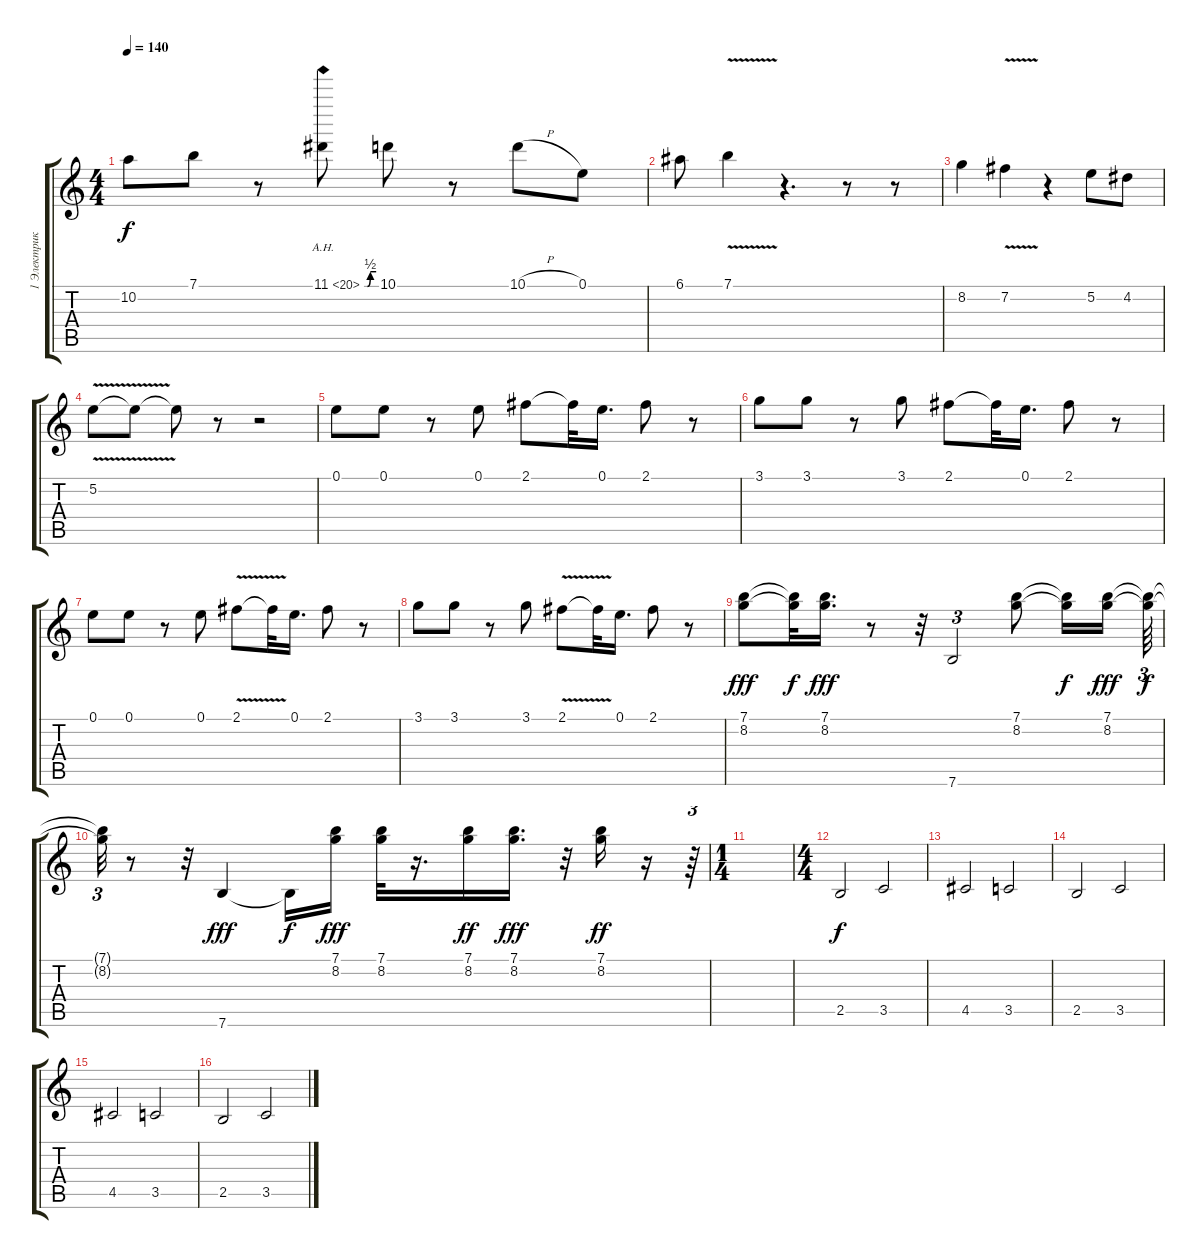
\track ("1 Электрик" "1 Электрик") {instrument overdrivenguitar}
\staff {score tabs}
\tuning (E4 B3 G3 D3 A2 E2) {hide}
\ts (4 4)
\tempo 140
\clef g2
\ks c
10.2.8{dy f} 7.1.8 r.8 11.1{be (custom 0 0 15 0 30 2 60 2) ah 9}.8 10.1.8 r.8 10.1{h}.8 0.1.8 |
6.1.8 7.1{v}.4 r.4{d} r.8 r.8 |
8.2.4 7.2{v}.4 r.4 5.2.8 4.2.8 |
5.2{v}.8 5.2{t}.8 5.2{t}.8 r.8 r.2 |
0.1.8 0.1.8 r.8 0.1.8 2.1.8 2.1{t}.32 0.1.16{d} 2.1.8 r.8 |
3.1.8 3.1.8 r.8 3.1.8 2.1.8 2.1{t}.32 0.1.16{d} 2.1.8 r.8 |
0.1.8 0.1.8 r.8 0.1.8 2.1{v}.8 2.1{t}.32 0.1.16{d} 2.1.8 r.8 |
3.1.8 3.1.8 r.8 3.1.8 2.1{v}.8 2.1{t}.32 0.1.16{d} 2.1.8 r.8 |
(7.1 8.2).8{dy fff} (7.1{t} 8.2{t}).32{dy f} (7.1 8.2).16{d dy fff} r.8 r.32 7.6.2{tu (3 2)} (7.1 8.2).8 (7.1{t} 8.2{t}).16{dy f} (7.1 8.2).16{dy fff beam splitsecondary} (7.1{t} 8.2{t}).64{tu (3 2) dy f} |
(7.1{t} 8.2{t}).32{tu (3 2)} r.8 r.32 7.6.4{dy fff} 7.6{t}.16{dy f} (7.1 8.2).16{dy fff} (7.1 8.2).32 r.16{d} (7.1 8.2).16{dy ff} (7.1 8.2).16{d dy fff} r.32 (7.1 8.2).16{dy ff} r.16 r.64{tu (3 2)} |
\ts (1 4)
|
\ts (4 4)
2.5.2{dy f} 3.5.2 |
4.5.2 3.5.2 |
2.5.2 3.5.2 |
4.5.2 3.5.2 |
2.5.2 3.5.2
